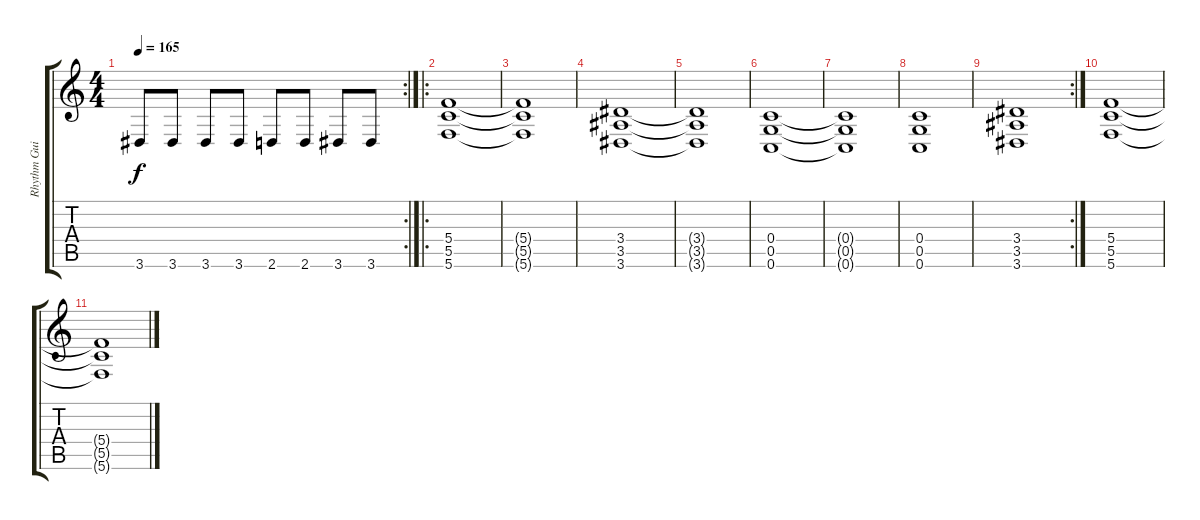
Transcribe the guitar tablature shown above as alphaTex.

\track ("Rhythm Guitar" "Rhythm Gui") {instrument distortionguitar}
\staff {score tabs}
\tuning (D4 A3 F3 C3 G2 C2) {hide}
\rc 2
\ts (4 4)
\tempo 165
\clef g2
\ks c
3.6.8{dy f} 3.6.8 3.6.8 3.6.8 2.6.8 2.6.8 3.6.8 3.6.8 |
\ro
(5.4 5.5 5.6).1 |
(5.4{t} 5.5{t} 5.6{t}).1 |
(3.4 3.5 3.6).1 |
(3.4{t} 3.5{t} 3.6{t}).1 |
(0.4 0.5 0.6).1 |
(0.4{t} 0.5{t} 0.6{t}).1 |
(0.4 0.5 0.6).1 |
\rc 2
(3.4 3.5 3.6).1 |
(5.4 5.5 5.6).1 |
(5.4{t} 5.5{t} 5.6{t}).1
